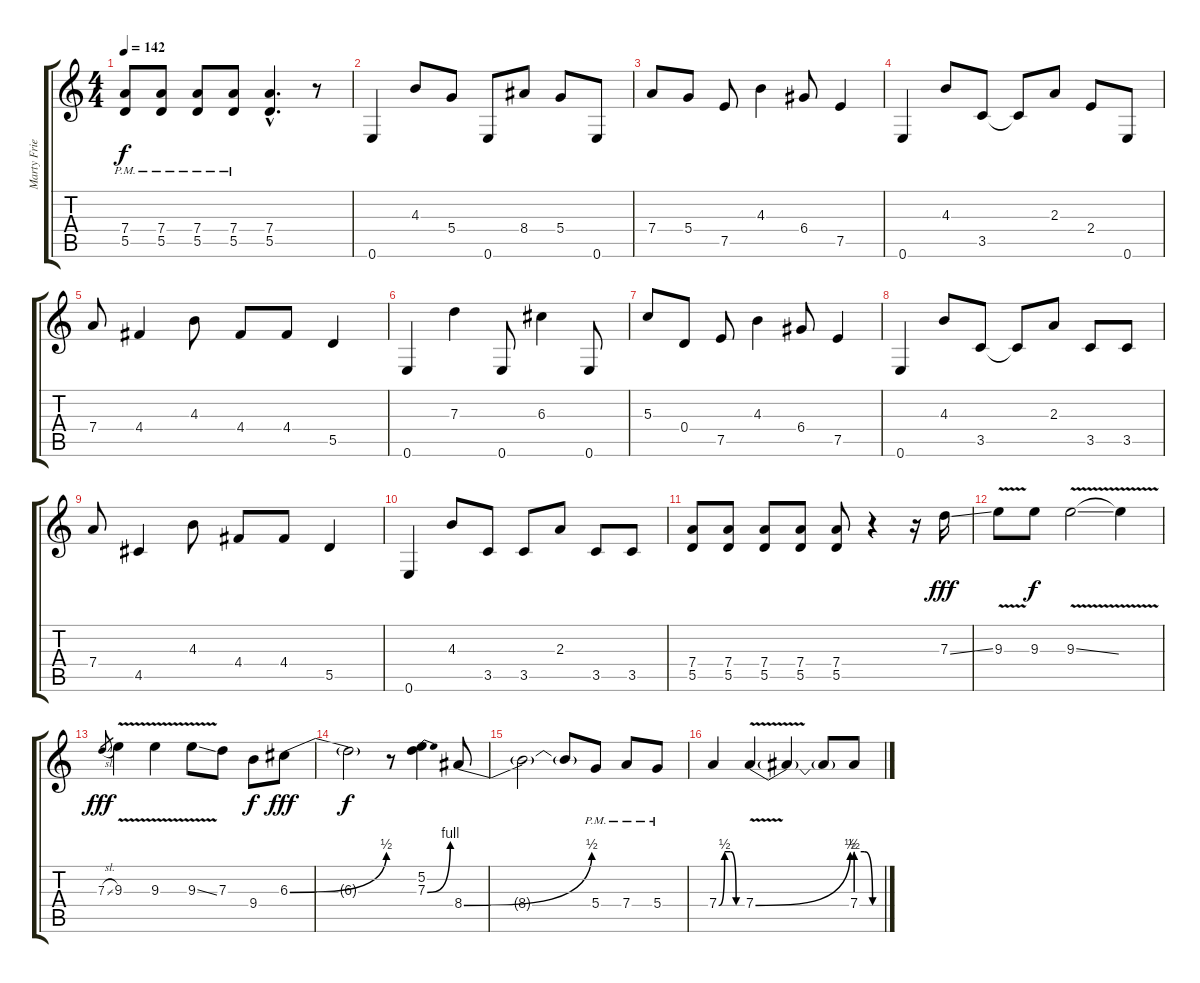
\track ("Marty Friedman" "Marty Frie") {instrument distortionguitar}
\staff {score tabs}
\tuning (E4 B3 G3 D3 A2 E2) {hide}
\ts (4 4)
\tempo 142
\clef g2
\ks c
(7.4{pm} 5.5{pm}).8{dy f} (7.4{pm} 5.5{pm}).8 (7.4{pm} 5.5{pm}).8 (7.4{pm} 5.5{pm}).8 (7.4{hac} 5.5{hac}).4{d} r.8 |
0.6.4 4.3.8 5.4.8 0.6.8 8.4.8 5.4.8 0.6.8 |
7.4.8 5.4.8 7.5.8 4.3.4 6.4.8 7.5.4 |
0.6.4 4.3.8 3.5.8 3.5{t}.8 2.3.8 2.4.8 0.6.8 |
7.4.8 4.4.4 4.3.8 4.4.8 4.4.8 5.5.4 |
0.6.4 7.3.4 0.6.8 6.3.4 0.6.8 |
5.3.8 0.4.8 7.5.8 4.3.4 6.4.8 7.5.4 |
0.6.4 4.3.8 3.5.8 3.5{t}.8 2.3.8 3.5.8 3.5.8 |
7.4.8 4.5.4 4.3.8 4.4.8 4.4.8 5.5.4 |
0.6.4 4.3.8 3.5.8 3.5.8 2.3.8 3.5.8 3.5.8 |
(7.4 5.5).8 (7.4 5.5).8 (7.4 5.5).8 (7.4 5.5).8 (7.4 5.5).8 r.4 r.16 7.3{ss}.16{dy fff volume 16} |
9.3{v}.8 9.3.8{dy f} 9.3{v ss}.2 9.3{t}.4 |
7.3{sl}.8{gr dy fff} 9.3{v}.4 9.3{v}.4 9.3{v ss}.8 7.3.8 9.4.8{dy f} 6.3{be (bend 0 0 60 2)}.8{dy fff} |
6.3{t}.2{dy f} r.8 (5.2 7.3{be (bend 0 0 60 4)}).4 8.4{be (bend 0 0 60 2)}.8 |
8.4{t}.2 8.4{t}.8 5.4{pm}.8 7.4{pm}.8 5.4{pm}.8 |
7.4{be (custom 0 0 15 2 30 2 45 0 60 0)}.4 7.4{be (bend 0 0 60 2) v}.4 7.4{t}.4 7.4{t}.8 7.4{be (custom 0 2 20 2 40 0 60 0)}.8
